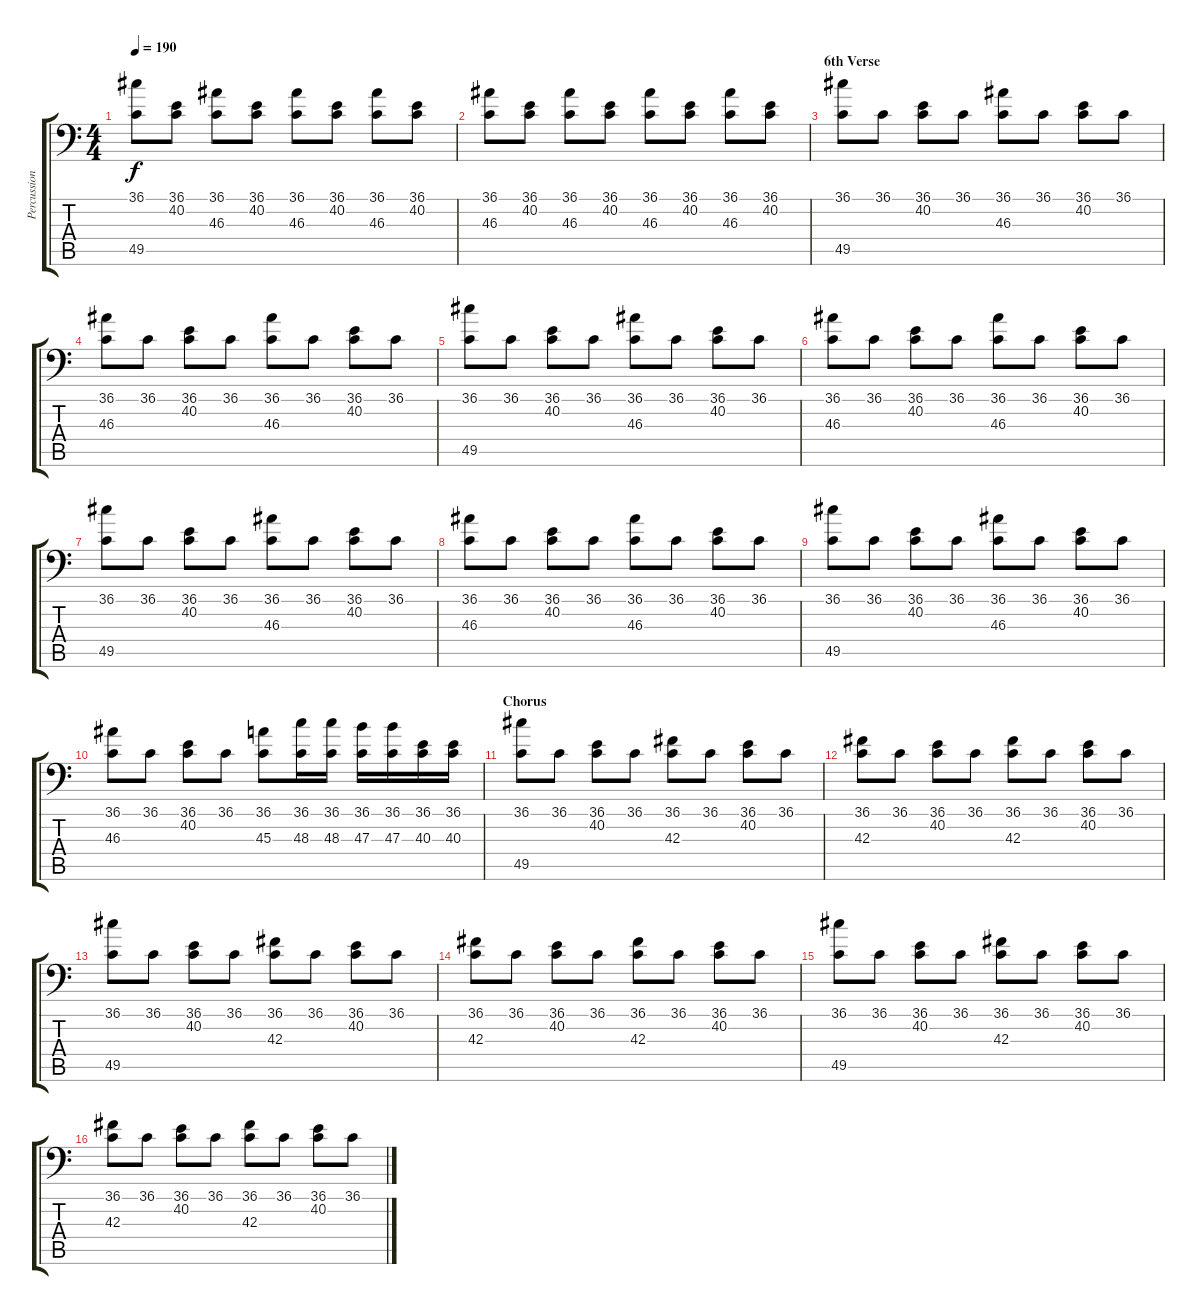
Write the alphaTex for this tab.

\track ("Percussions (Drums)" "Percussion") {instrument acousticgrandpiano}
\staff {score tabs}
\tuning (C-1 C-1 C-1 C-1 C-1 C-1) {hide}
\ts (4 4)
\tempo 190
\clef f4
\ks c
(36.1 49.5).8{dy f} (36.1 40.2).8 (36.1 46.3).8 (36.1 40.2).8 (36.1 46.3).8 (36.1 40.2).8 (36.1 46.3).8 (36.1 40.2).8 |
(36.1 46.3).8 (36.1 40.2).8 (36.1 46.3).8 (36.1 40.2).8 (36.1 46.3).8 (36.1 40.2).8 (36.1 46.3).8 (36.1 40.2).8 |
\section ("" "6th Verse")
(36.1 49.5).8 36.1.8 (36.1 40.2).8 36.1.8 (36.1 46.3).8 36.1.8 (36.1 40.2).8 36.1.8 |
(36.1 46.3).8 36.1.8 (36.1 40.2).8 36.1.8 (36.1 46.3).8 36.1.8 (36.1 40.2).8 36.1.8 |
(36.1 49.5).8 36.1.8 (36.1 40.2).8 36.1.8 (36.1 46.3).8 36.1.8 (36.1 40.2).8 36.1.8 |
(36.1 46.3).8 36.1.8 (36.1 40.2).8 36.1.8 (36.1 46.3).8 36.1.8 (36.1 40.2).8 36.1.8 |
(36.1 49.5).8 36.1.8 (36.1 40.2).8 36.1.8 (36.1 46.3).8 36.1.8 (36.1 40.2).8 36.1.8 |
(36.1 46.3).8 36.1.8 (36.1 40.2).8 36.1.8 (36.1 46.3).8 36.1.8 (36.1 40.2).8 36.1.8 |
(36.1 49.5).8 36.1.8 (36.1 40.2).8 36.1.8 (36.1 46.3).8 36.1.8 (36.1 40.2).8 36.1.8 |
(36.1 46.3).8 36.1.8 (36.1 40.2).8 36.1.8 (36.1 45.3).8 (36.1 48.3).16 (36.1 48.3).16 (36.1 47.3).16 (36.1 47.3).16 (36.1 40.3).16 (36.1 40.3).16 |
\section ("" "Chorus")
(36.1 49.5).8 36.1.8 (36.1 40.2).8 36.1.8 (36.1 42.3).8 36.1.8 (36.1 40.2).8 36.1.8 |
(36.1 42.3).8 36.1.8 (36.1 40.2).8 36.1.8 (36.1 42.3).8 36.1.8 (36.1 40.2).8 36.1.8 |
(36.1 49.5).8 36.1.8 (36.1 40.2).8 36.1.8 (36.1 42.3).8 36.1.8 (36.1 40.2).8 36.1.8 |
(36.1 42.3).8 36.1.8 (36.1 40.2).8 36.1.8 (36.1 42.3).8 36.1.8 (36.1 40.2).8 36.1.8 |
(36.1 49.5).8 36.1.8 (36.1 40.2).8 36.1.8 (36.1 42.3).8 36.1.8 (36.1 40.2).8 36.1.8 |
(36.1 42.3).8 36.1.8 (36.1 40.2).8 36.1.8 (36.1 42.3).8 36.1.8 (36.1 40.2).8 36.1.8
